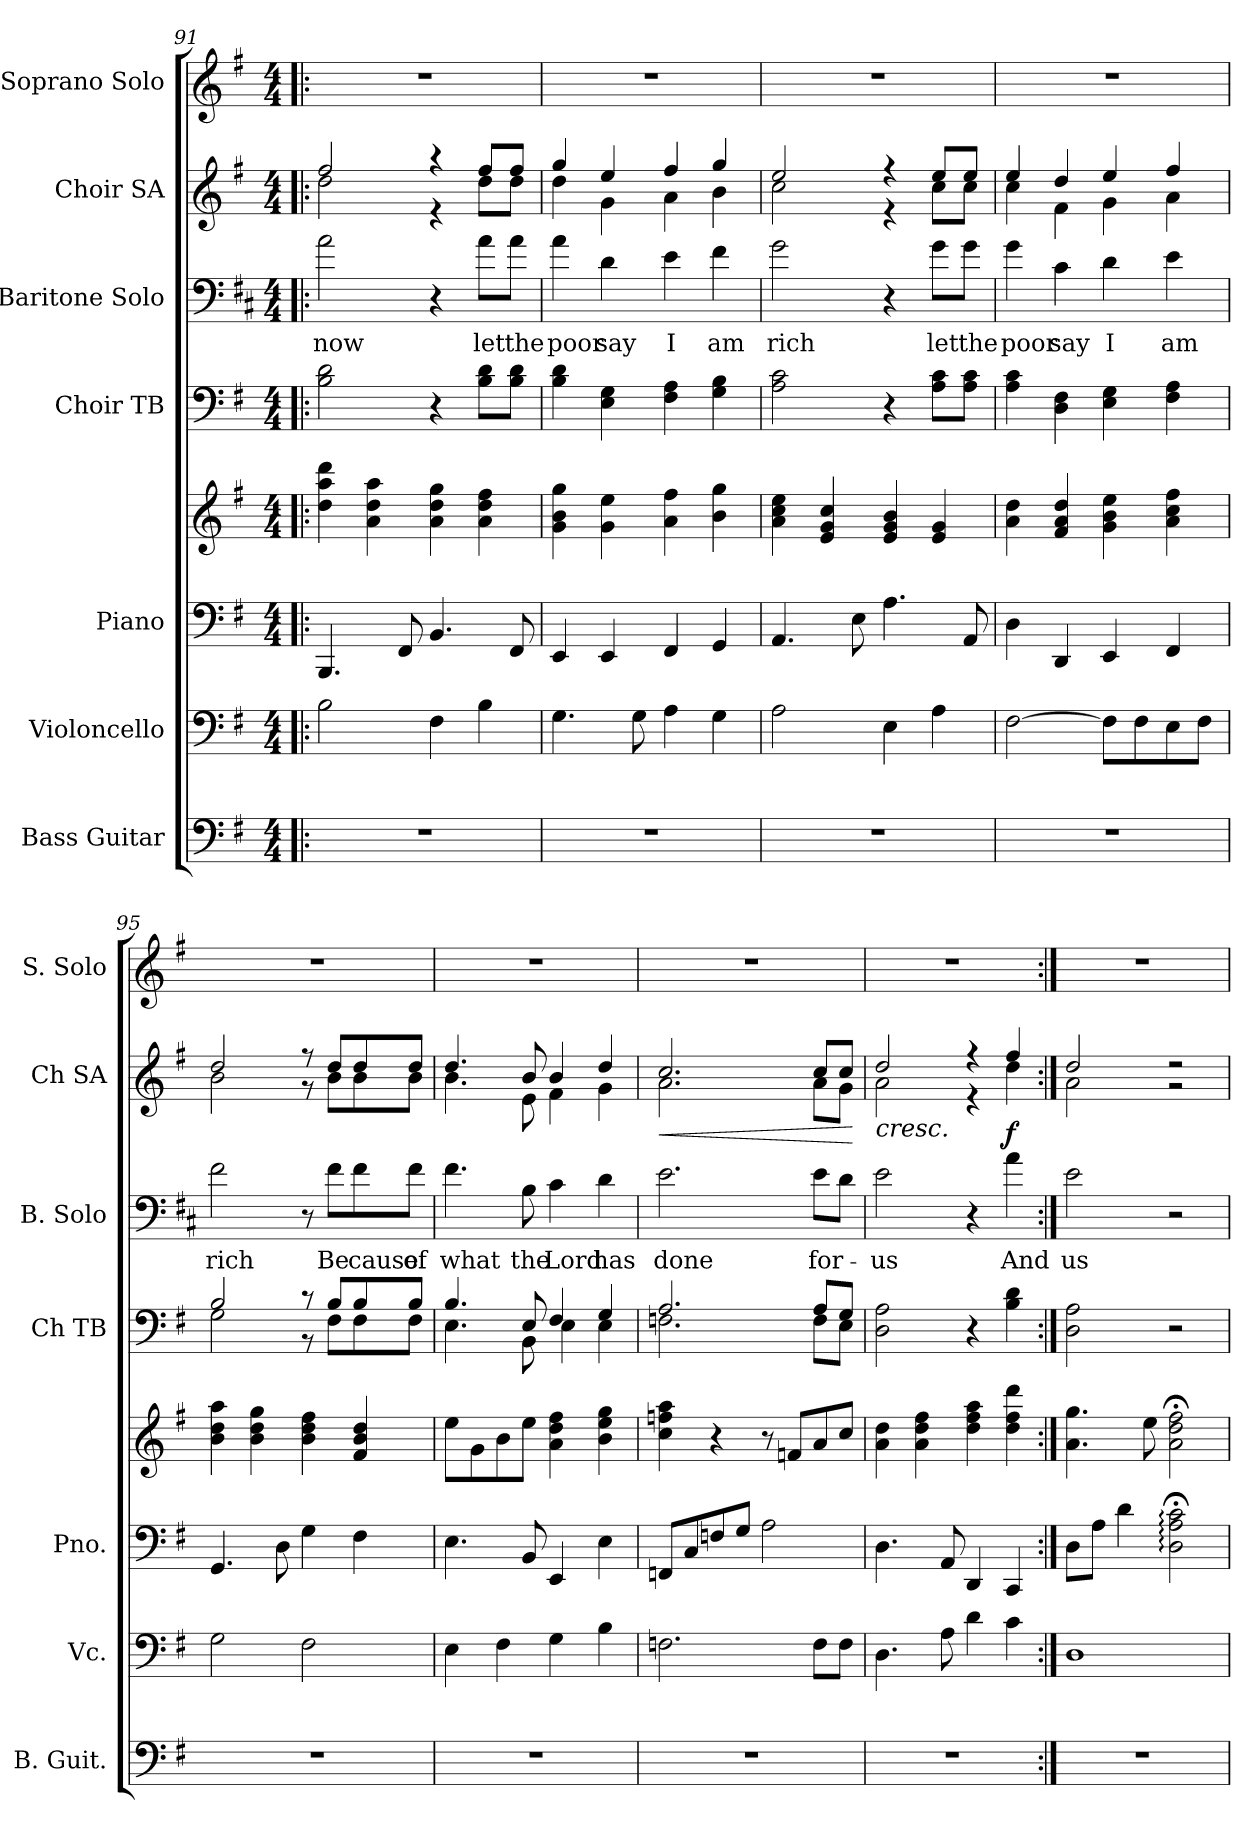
**kern	**kern	**kern	**kern	**kern	**kern	**text	**kern	**dynam	**kern
*part7	*part6	*part5	*part5	*part4	*part3	*part3	*part2	*part2	*part1
*staff8	*staff7	*staff6	*staff5	*staff4	*staff3	*staff3	*staff2	*staff2	*staff1
*I"Bass Guitar	*I"Violoncello	*I"Piano	*	*I"Choir TB	*I"Baritone Solo	*	*I"Choir SA	*	*I"Soprano Solo
*I'B. Guit.	*I'Vc.	*I'Pno.	*	*I'Ch TB	*I'B. Solo	*	*I'Ch SA	*	*I'S. Solo
*clefF4	*clefF4	*clefF4	*clefG2	*clefF4	*clefF4	*	*clefG2	*	*clefG2
*ITrd7c12	*	*	*	*	*ITrd4c7	*	*	*	*
*k[f#]	*k[f#]	*k[f#]	*k[f#]	*k[f#]	*k[f#]	*	*k[f#]	*	*k[f#]
*M4/4	*M4/4	*M4/4	*M4/4	*M4/4	*M4/4	*	*M4/4	*	*M4/4
=91!|:	=91!|:	=91!|:	=91!|:	=91!|:	=91!|:	=91!|:	=91!|:	=91!|:	=91!|:
!	!	!	!	!	!	!LO:LY:b	!	!	!
*	*	*	*	*	*	*	*^	*	*
1r	2B\	4.BBB/	4dd\ 4aa\ 4ddd\	2B\ 2d\	2d\	now	2ff#/	2dd\	.	1r
.	.	.	4a\ 4dd\ 4aa\	.	.	.	.	.	.	.
.	.	8FF#/	.	.	.	.	.	.	.	.
.	4F#\	4.BB/	4a\ 4dd\ 4gg\	4r	4r	.	4r	4r	.	.
!	!	!	!	!	!	!LO:LY:b	!	!	!	!
.	4B\	.	4a\ 4dd\ 4ff#\	8B\ 8d\L	8d\L	let	8ff#/L	8dd\L	.	.
!	!	!	!	!	!	!LO:LY:b	!	!	!	!
.	.	8FF#/	.	8B\ 8d\J	8d\J	the	8ff#/J	8dd\J	.	.
=92	=92	=92	=92	=92	=92	=92	=92	=92	=92	=92
!	!	!	!	!	!	!LO:LY:b	!	!	!	!
1r	4.G\	4EE/	4g\ 4b\ 4gg\	4B\ 4d\	4d\	poor	4gg/	4dd\	.	1r
!	!	!	!	!	!	!LO:LY:b	!	!	!	!
.	.	4EE/	4g\ 4ee\	4E\ 4G\	4G\	say	4ee/	4g\	.	.
.	8G\	.	.	.	.	.	.	.	.	.
!	!	!	!	!	!	!LO:LY:b	!	!	!	!
.	4A\	4FF#/	4a\ 4ff#\	4F#\ 4A\	4A\	I	4ff#/	4a\	.	.
!	!	!	!	!	!	!LO:LY:b	!	!	!	!
.	4G\	4GG/	4b\ 4gg\	4G\ 4B\	4B\	am	4gg/	4b\	.	.
=93	=93	=93	=93	=93	=93	=93	=93	=93	=93	=93
!	!	!	!	!	!	!LO:LY:b	!	!	!	!
1r	2A\	4.AA/	4a\ 4cc\ 4ee\	2A\ 2c\	2c\	rich	2ee/	2cc\	.	1r
.	.	.	4e/ 4g/ 4cc/	.	.	.	.	.	.	.
.	.	8E\	.	.	.	.	.	.	.	.
.	4E\	4.A\	4e/ 4g/ 4b/	4r	4r	.	4r	4r	.	.
!	!	!	!	!	!	!LO:LY:b	!	!	!	!
.	4A\	.	4e/ 4g/	8A\ 8c\L	8c\L	let	8ee/L	8cc\L	.	.
!	!	!	!	!	!	!LO:LY:b	!	!	!	!
.	.	8AA/	.	8A\ 8c\J	8c\J	the	8ee/J	8cc\J	.	.
!!LO:PB:g=z
=94	=94	=94	=94	=94	=94	=94	=94	=94	=94	=94
!	!	!	!	!	!	!LO:LY:b	!	!	!	!
1r	[2F#\	4D\	4a\ 4dd\	4A\ 4c\	4c\	poor	4ee/	4cc\	.	1r
!	!	!	!	!	!	!LO:LY:b	!	!	!	!
.	.	4DD/	4f#/ 4a/ 4dd/	4D\ 4F#\	4F#\	say	4dd/	4f#\	.	.
!	!	!	!	!	!	!LO:LY:b	!	!	!	!
.	8F#\L]	4EE/	4g\ 4b\ 4ee\	4E\ 4G\	4G\	I	4ee/	4g\	.	.
.	8F#\	.	.	.	.	.	.	.	.	.
!	!	!	!	!	!	!LO:LY:b	!	!	!	!
.	8E\	4FF#/	4a\ 4cc\ 4ff#\	4F#\ 4A\	4A\	am	4ff#/	4a\	.	.
.	8F#\J	.	.	.	.	.	.	.	.	.
=95	=95	=95	=95	=95	=95	=95	=95	=95	=95	=95
*	*	*	*	*^	*	*	*	*	*	*
!	!	!	!	!	!	!	!LO:LY:b	!	!	!	!
1r	2G\	4.GG/	4b\ 4dd\ 4aa\	2B/	2G\	2B\	rich	2dd/	2b\	.	1r
.	.	.	4b\ 4dd\ 4gg\	.	.	.	.	.	.	.	.
.	.	8D\	.	.	.	.	.	.	.	.	.
.	2F#\	4G\	4b\ 4dd\ 4ff#\	8r	8r	8r	.	8r	8r	.	.
!	!	!	!	!	!	!	!LO:LY:b	!	!	!	!
.	.	.	.	8B/L	8F#\L	8B\L	Be	8dd/L	8b\L	.	.
!	!	!	!	!	!	!	!LO:LY:b	!	!	!	!
.	.	4F#\	4f#/ 4b/ 4dd/	8B/	8F#\	8B\	-cause	8dd/	8b\	.	.
!	!	!	!	!	!	!	!LO:LY:b	!	!	!	!
.	.	.	.	8B/J	8F#\J	8B\J	of	8dd/J	8b\J	.	.
=96	=96	=96	=96	=96	=96	=96	=96	=96	=96	=96	=96
!	!	!	!	!	!	!	!LO:LY:b	!	!	!	!
1r	4E\	4.E\	8ee\L	4.B/	4.E\	4.B\	what	4.dd/	4.b\	.	1r
.	.	.	8g\	.	.	.	.	.	.	.	.
.	4F#\	.	8b\	.	.	.	.	.	.	.	.
!	!	!	!	!	!	!	!LO:LY:b	!	!	!	!
.	.	8BB/	8ee\J	8E/	8BB\	8E\	the	8b/	8e\	.	.
!	!	!	!	!	!	!	!LO:LY:b	!	!	!	!
.	4G\	4EE/	4a\ 4dd\ 4ff#\	4F#/	4E\	4F#\	Lord	4b/	4f#\	.	.
!	!	!	!	!	!	!	!LO:LY:b	!	!	!	!
.	4B\	4E\	4b\ 4ee\ 4gg\	4G/	4E\	4G\	has	4dd/	4g\	.	.
=97	=97	=97	=97	=97	=97	=97	=97	=97	=97	=97	=97
!	!	!	!	!	!	!	!LO:LY:b	!	!	!LO:HP:b	!
1r	2.Fn\	8FFn/L	4cc\ 4ffn\ 4aa\	2.A/	2.Fn\	2.A\	done	2.cc/	2.a\	<	1r
.	.	8C/	.	.	.	.	.	.	.	.	.
.	.	8Fn/	4r	.	.	.	.	.	.	.	.
.	.	8G/J	.	.	.	.	.	.	.	.	.
.	.	2A\	8r	.	.	.	.	.	.	.	.
.	.	.	8fn/L	.	.	.	.	.	.	.	.
!	!	!	!	!	!	!	!LO:LY:b	!	!	!	!
.	8F\L	.	8a/	8A/L	8F\L	8A\L	for-	8cc/L	8a\L	.	.
.	8F\J	.	8cc/J	8G/J	8E\J	8G\J	.	8cc/J	8g\J	.	.
*	*	*	*	*v	*v	*	*	*v	*v	*	*
.	.	.	.	.	.	.	.	[	.
=98	=98	=98	=98	=98	=98	=98	=98	=98	=98
!	!	!	!	!	!	!LO:LY:b	!	!LO:HP:b	!
*	*	*	*	*	*	*	*^	*	*
1r	4.D\	4.D\	4a\ 4dd\	2D\ 2A\	2A\	us	2dd/	2a\	<	1r
.	.	.	4a\ 4dd\ 4ff#\	.	.	.	.	.	.	.
.	8A\	8AA/	.	.	.	.	.	.	.	.
.	4d\	4DD/	4dd\ 4ff#\ 4aa\	4r	4r	.	4r	4r	.	.
!	!	!	!	!	!	!LO:LY:b	!	!	!LO:DY:b	!
.	4c\	4CC/	4dd\ 4ff#\ 4ddd\	4B\ 4d\	4d\	And	4ff#/	4dd\	f	.
*	*	*	*	*	*	*	*v	*v	*	*
.	.	.	.	.	.	.	.	[	.
=99:|!	=99:|!	=99:|!	=99:|!	=99:|!	=99:|!	=99:|!	=99:|!	=99:|!	=99:|!
!	!	!	!	!	!	!LO:LY:b	!	!	!
*	*	*	*	*	*	*	*^	*	*
1r	1D	8D\L	4.a\ 4.gg\	2D\ 2A\	2A\	us	2dd/	2a\	.	1r
.	.	8A\J	.	.	.	.	.	.	.	.
.	.	4d\	.	.	.	.	.	.	.	.
.	.	.	8ee\	.	.	.	.	.	.	.
.	.	2D\;<: 2A\;<: 2c\;<:	2a\;< 2dd\;< 2ff#\;<	2r	2r	.	2r	2r	.	.
*	*	*	*	*	*	*	*v	*v	*	*
=	=	=	=	=	=	=	=	=	=
*-	*-	*-	*-	*-	*-	*-	*-	*-	*-
